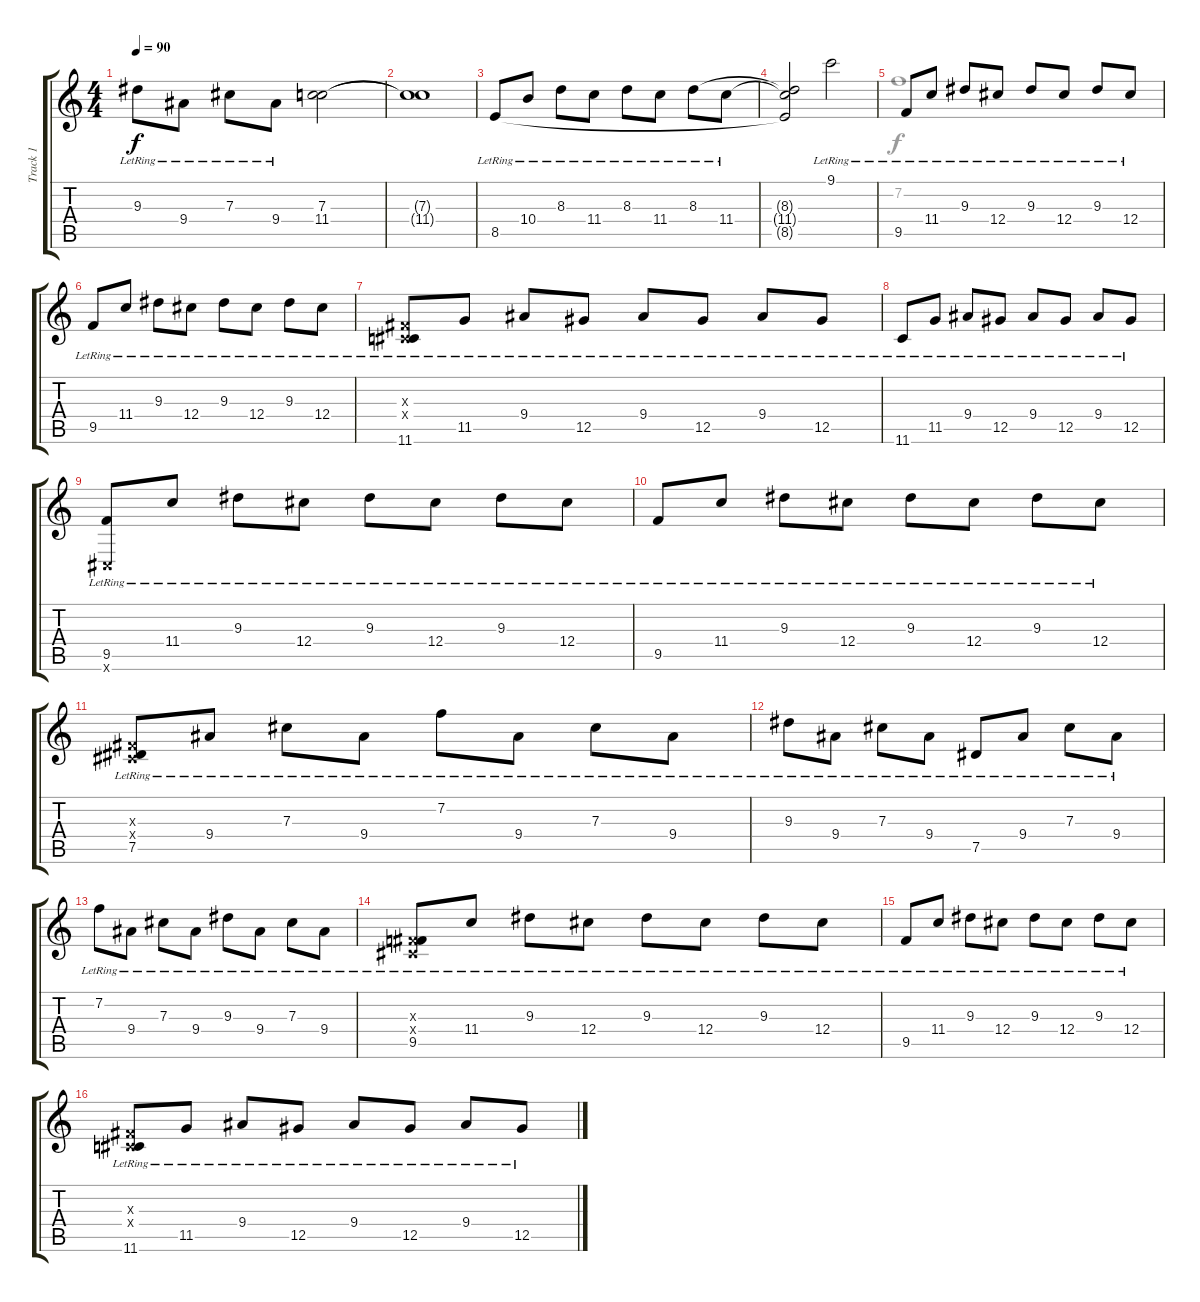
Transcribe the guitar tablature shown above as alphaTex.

\track ("Track 1" "Track 1") {instrument electricguitarjazz}
\staff {score tabs}
\tuning (Eb4 Bb3 Gb3 Db3 Ab2 Db2) {hide}
\voice
\ts (4 4)
\tempo 90
\clef g2
\ks c
9.3{lr}.8{dy f} 9.4{lr}.8 7.3{lr}.8 9.4{lr}.8 (7.3 11.4).2 |
(7.3{t} 11.4{t}).1 |
8.5{lr}.8 10.4{lr}.8 8.3{lr}.8 11.4{lr}.8 8.3{lr}.8 11.4{lr}.8 8.3{lr}.8 11.4{lr}.8 |
(8.3{t} 11.4{t} 8.5{t}).2 9.1{lr}.2 |
9.5{lr}.8 11.4{lr}.8 9.3{lr}.8 12.4{lr}.8 9.3{lr}.8 12.4{lr}.8 9.3{lr}.8 12.4{lr}.8 |
9.5{lr}.8 11.4{lr}.8 9.3{lr}.8 12.4{lr}.8 9.3{lr}.8 12.4{lr}.8 9.3{lr}.8 12.4{lr}.8 |
(0.3{x} 0.4{x} 11.6{lr}).8 11.5{lr}.8 9.4{lr}.8 12.5{lr}.8 9.4{lr}.8 12.5{lr}.8 9.4{lr}.8 12.5{lr}.8 |
11.6{lr}.8 11.5{lr}.8 9.4{lr}.8 12.5{lr}.8 9.4{lr}.8 12.5{lr}.8 9.4{lr}.8 12.5{lr}.8 |
(9.5{lr} 0.6{x}).8 11.4{lr}.8 9.3{lr}.8 12.4{lr}.8 9.3{lr}.8 12.4{lr}.8 9.3{lr}.8 12.4{lr}.8 |
9.5{lr}.8 11.4{lr}.8 9.3{lr}.8 12.4{lr}.8 9.3{lr}.8 12.4{lr}.8 9.3{lr}.8 12.4{lr}.8 |
(0.3{x} 0.4{x} 7.5{lr}).8 9.4{lr}.8 7.3{lr}.8 9.4{lr}.8 7.2{lr}.8 9.4{lr}.8 7.3{lr}.8 9.4{lr}.8 |
9.3{lr}.8 9.4{lr}.8 7.3{lr}.8 9.4{lr}.8 7.5{lr}.8 9.4{lr}.8 7.3{lr}.8 9.4{lr}.8 |
7.2{lr}.8 9.4{lr}.8 7.3{lr}.8 9.4{lr}.8 9.3{lr}.8 9.4{lr}.8 7.3{lr}.8 9.4{lr}.8 |
(0.3{x} 0.4{x} 9.5{lr}).8 11.4{lr}.8 9.3{lr}.8 12.4{lr}.8 9.3{lr}.8 12.4{lr}.8 9.3{lr}.8 12.4{lr}.8 |
9.5{lr}.8 11.4{lr}.8 9.3{lr}.8 12.4{lr}.8 9.3{lr}.8 12.4{lr}.8 9.3{lr}.8 12.4{lr}.8 |
(0.3{x} 0.4{x} 11.6{lr}).8 11.5{lr}.8 9.4{lr}.8 12.5{lr}.8 9.4{lr}.8 12.5{lr}.8 9.4{lr}.8 12.5{lr}.8
\voice
\clef g2
\ottava regular
\simile none
\ks c
|
|
|
|
7.2.1 |
|
|
|
|
|
|
|
|
|
|
